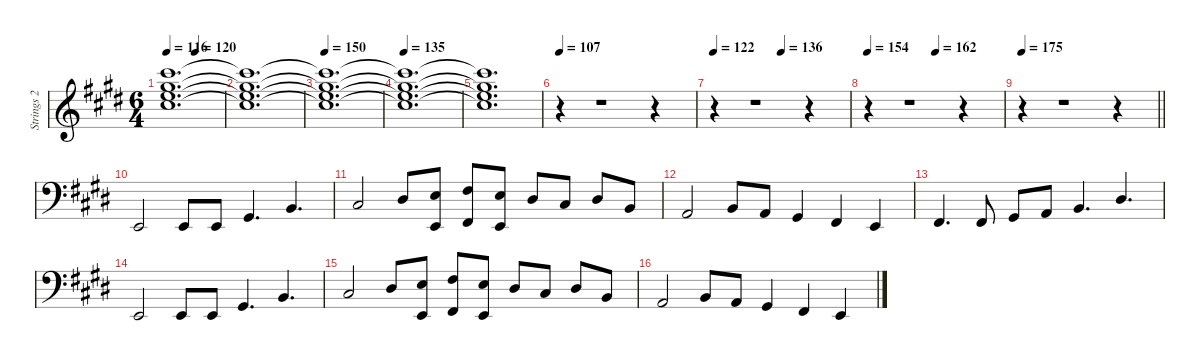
\defaultSystemsLayout 4
\hideDynamics
\bracketExtendMode nobrackets
\firstSystemTrackNameMode fullname
\otherSystemsTrackNameMode fullname
\otherSystemsTrackNameOrientation horizontal
\track ("Strings 2" "vln.") {mute instrument stringensemble1}
\staff {score}
\tuning (E4 B3 G3 D3 A2 C2)
\ts (6 4)
\tempo 116
\tempo (120 0.5)
\clef g2
\ks e
(21.1{t acc #} 21.2{t acc #} 21.3{t acc forcenatural} 23.4{t acc #}).1{d dy f beam Down} |
(21.1{t acc #} 21.2{t acc #} 21.3{t acc forcenatural} 23.4{t acc #}).1{d beam Down} |
\tempo 150
(21.1{t acc #} 21.2{t acc #} 21.3{t acc forcenatural} 23.4{t acc #}).1{d beam Down} |
\tempo 135
(21.1{t acc #} 21.2{t acc #} 21.3{t acc forcenatural} 23.4{t acc #}).1{d beam Down} |
(21.1{t acc #} 21.2{t acc #} 21.3{t acc forcenatural} 23.4{t acc #}).1{d beam Down} |
\tempo 107
r.4{beam Down} r.1{beam Down} r.4{beam Down} |
\tempo 122
\tempo (136 0.5)
r.4{beam Down} r.1{beam Down} r.4{beam Down} |
\tempo 154
\tempo (162 0.5)
r.4{beam Down} r.1{beam Down} r.4{beam Down} |
\tempo 175
\barLineRight lightlight
r.4{beam Down} r.1{beam Down} r.4{beam Down} |
\clef f4
4.6{acc forcenatural}.2{dy mf beam Up} 4.6{acc forcenatural}.8{beam Up} 4.6{acc forcenatural}.8{beam Up} 8.6{acc #}.4{d beam Up} 11.6{acc forcenatural}.4{d beam Up} |
13.6{acc #}.2{beam Up} 15.6{acc #}.8{beam Up} (7.5{acc forcenatural} 4.6{acc forcenatural}).8{beam Up} (4.4{acc #} 6.6{acc #}).8{beam Up} (7.5{acc forcenatural} 4.6{acc forcenatural}).8{beam Up} 15.6{acc #}.8{beam Up} 13.6{acc #}.8{beam Up} 15.6{acc #}.8{beam Up} 11.6{acc forcenatural}.8{beam Up} |
9.6{acc forcenatural}.2{beam Up} 11.6{acc forcenatural}.8{beam Up} 0.5{acc forcenatural}.8{beam Up} 8.6{acc #}.4{beam Up} 6.6{acc #}.4{beam Up} 4.6{acc forcenatural}.4{beam Up} |
6.6{acc #}.4{d beam Up} 6.6{acc #}.8{beam Up} 8.6{acc #}.8{beam Up} 0.5{acc forcenatural}.8{beam Up} 11.6{acc forcenatural}.4{d beam Up} 15.6{acc #}.4{d beam Up} |
4.6{acc forcenatural}.2{beam Up} 4.6{acc forcenatural}.8{beam Up} 4.6{acc forcenatural}.8{beam Up} 8.6{acc #}.4{d beam Up} 11.6{acc forcenatural}.4{d beam Up} |
13.6{acc #}.2{beam Up} 15.6{acc #}.8{beam Up} (7.5{acc forcenatural} 4.6{acc forcenatural}).8{beam Up} (4.4{acc #} 6.6{acc #}).8{beam Up} (7.5{acc forcenatural} 4.6{acc forcenatural}).8{beam Up} 15.6{acc #}.8{beam Up} 13.6{acc #}.8{beam Up} 15.6{acc #}.8{beam Up} 11.6{acc forcenatural}.8{beam Up} |
9.6{acc forcenatural}.2{beam Up} 11.6{acc forcenatural}.8{beam Up} 0.5{acc forcenatural}.8{beam Up} 8.6{acc #}.4{beam Up} 6.6{acc #}.4{beam Up} 4.6{acc forcenatural}.4{beam Up}
